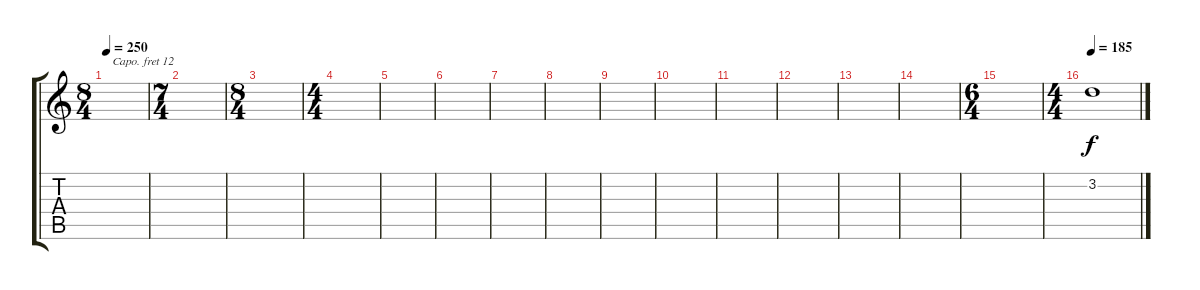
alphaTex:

\track "" {instrument churchorgan}
\staff {score tabs}
\capo 12
\tuning (E4 B3 G3 D3 A2 E2) {hide}
\ts (8 4)
\tempo 250
\clef g2
\ks c
|
\ts (7 4)
|
\ts (8 4)
|
\ts (4 4)
|
|
|
|
|
|
|
|
|
|
|
\ts (6 4)
|
\ts (4 4)
\tempo 185
3.2.1
